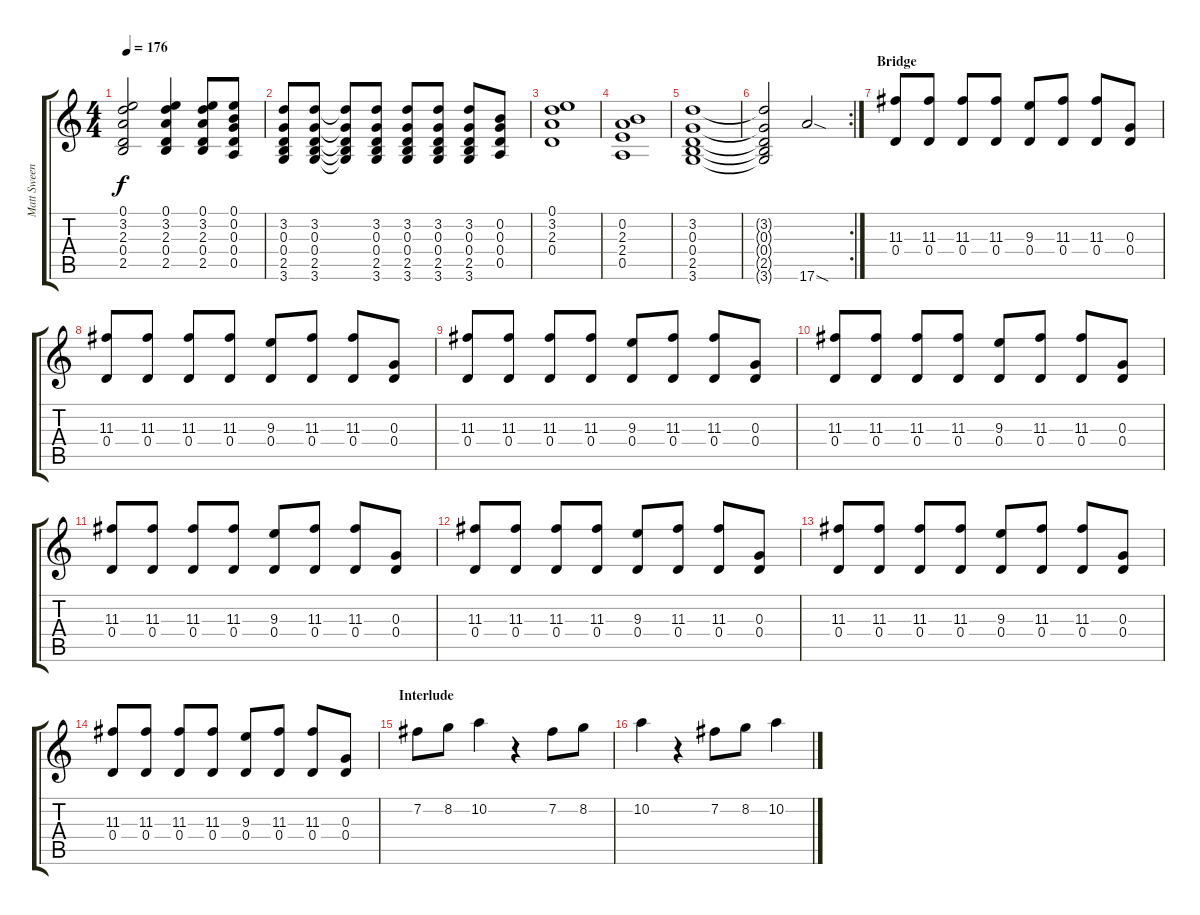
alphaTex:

\track ("Matt Sweeney/David Pajo" "Matt Sween") {instrument overdrivenguitar}
\staff {score tabs}
\tuning (E4 B3 G3 D3 A2 E2) {hide}
\ts (4 4)
\tempo 176
\clef g2
\ks c
(0.1 3.2 2.3 0.4 2.5).2{dy f} (0.1 3.2 2.3 0.4 2.5).4 (0.1 3.2 2.3 0.4 2.5).8 (0.1 0.2 0.3 0.4 0.5).8 |
(3.2 0.3 0.4 2.5 3.6).8 (3.2 0.3 0.4 2.5 3.6).8 (3.2{t} 0.3{t} 0.4{t} 2.5{t} 3.6{t}).8 (3.2 0.3 0.4 2.5 3.6).8 (3.2 0.3 0.4 2.5 3.6).8 (3.2 0.3 0.4 2.5 3.6).8 (3.2 0.3 0.4 2.5 3.6).8 (0.2 0.3 0.4 0.5).8 |
(0.1 3.2 2.3 0.4).1 |
(0.2 2.3 2.4 0.5).1 |
(3.2 0.3 0.4 2.5 3.6).1 |
\rc 2
(3.2{t} 0.3{t} 0.4{t} 2.5{t} 3.6{t}).2 17.6{sod}.2 |
\section ("" "Bridge")
(11.3 0.4).8 (11.3 0.4).8 (11.3 0.4).8 (11.3 0.4).8 (9.3 0.4).8 (11.3 0.4).8 (11.3 0.4).8 (0.3 0.4).8 |
(11.3 0.4).8 (11.3 0.4).8 (11.3 0.4).8 (11.3 0.4).8 (9.3 0.4).8 (11.3 0.4).8 (11.3 0.4).8 (0.3 0.4).8 |
(11.3 0.4).8 (11.3 0.4).8 (11.3 0.4).8 (11.3 0.4).8 (9.3 0.4).8 (11.3 0.4).8 (11.3 0.4).8 (0.3 0.4).8 |
(11.3 0.4).8 (11.3 0.4).8 (11.3 0.4).8 (11.3 0.4).8 (9.3 0.4).8 (11.3 0.4).8 (11.3 0.4).8 (0.3 0.4).8 |
(11.3 0.4).8 (11.3 0.4).8 (11.3 0.4).8 (11.3 0.4).8 (9.3 0.4).8 (11.3 0.4).8 (11.3 0.4).8 (0.3 0.4).8 |
(11.3 0.4).8 (11.3 0.4).8 (11.3 0.4).8 (11.3 0.4).8 (9.3 0.4).8 (11.3 0.4).8 (11.3 0.4).8 (0.3 0.4).8 |
(11.3 0.4).8 (11.3 0.4).8 (11.3 0.4).8 (11.3 0.4).8 (9.3 0.4).8 (11.3 0.4).8 (11.3 0.4).8 (0.3 0.4).8 |
(11.3 0.4).8 (11.3 0.4).8 (11.3 0.4).8 (11.3 0.4).8 (9.3 0.4).8 (11.3 0.4).8 (11.3 0.4).8 (0.3 0.4).8 |
\section ("" "Interlude")
7.2.8 8.2.8 10.2.4 r.4 7.2.8 8.2.8 |
10.2.4 r.4 7.2.8 8.2.8 10.2.4
